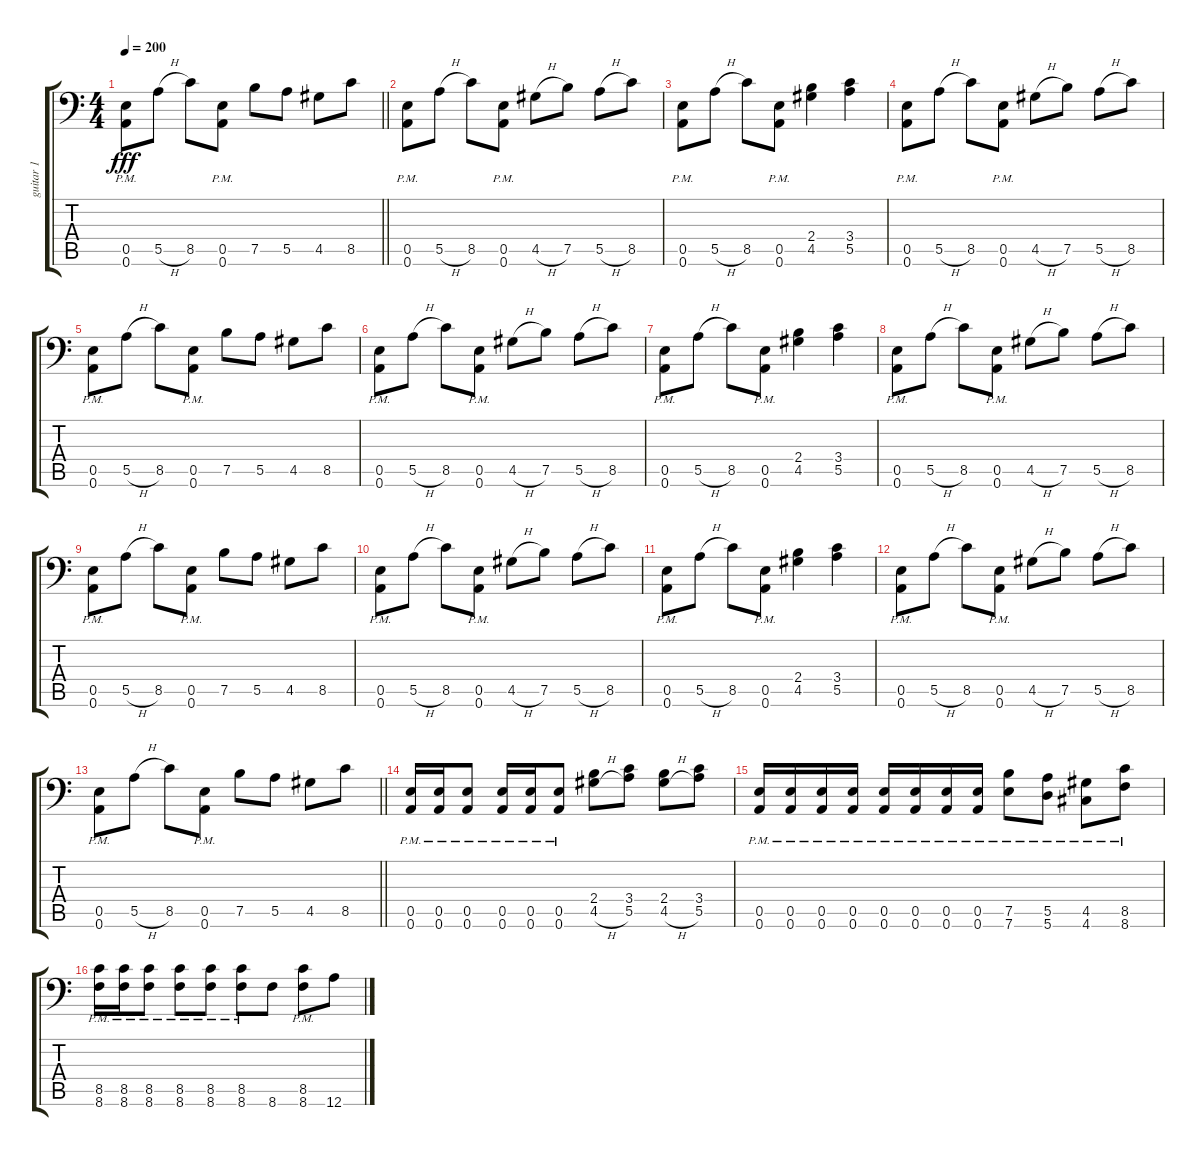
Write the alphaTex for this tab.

\track ("guitar 1" "guitar 1") {instrument distortionguitar}
\staff {score tabs}
\tuning (B3 Gb3 D3 A2 E2 A1) {hide}
\ts (4 4)
\tempo 200
\clef f4
\barLineRight lightlight
\ks c
(0.5{pm} 0.6{pm}).8{dy fff} 5.5{h}.8 8.5.8 (0.5{pm} 0.6{pm}).8 7.5.8 5.5.8 4.5.8 8.5.8 |
(0.5{pm} 0.6{pm}).8 5.5{h}.8 8.5.8 (0.5{pm} 0.6{pm}).8 4.5{h}.8 7.5.8 5.5{h}.8 8.5.8 |
(0.5{pm} 0.6{pm}).8 5.5{h}.8 8.5.8 (0.5{pm} 0.6{pm}).8 (2.4 4.5).4 (3.4 5.5).4 |
(0.5{pm} 0.6{pm}).8 5.5{h}.8 8.5.8 (0.5{pm} 0.6{pm}).8 4.5{h}.8 7.5.8 5.5{h}.8 8.5.8 |
(0.5{pm} 0.6{pm}).8 5.5{h}.8 8.5.8 (0.5{pm} 0.6{pm}).8 7.5.8 5.5.8 4.5.8 8.5.8 |
(0.5{pm} 0.6{pm}).8 5.5{h}.8 8.5.8 (0.5{pm} 0.6{pm}).8 4.5{h}.8 7.5.8 5.5{h}.8 8.5.8 |
(0.5{pm} 0.6{pm}).8 5.5{h}.8 8.5.8 (0.5{pm} 0.6{pm}).8 (2.4 4.5).4 (3.4 5.5).4 |
(0.5{pm} 0.6{pm}).8 5.5{h}.8 8.5.8 (0.5{pm} 0.6{pm}).8 4.5{h}.8 7.5.8 5.5{h}.8 8.5.8 |
(0.5{pm} 0.6{pm}).8 5.5{h}.8 8.5.8 (0.5{pm} 0.6{pm}).8 7.5.8 5.5.8 4.5.8 8.5.8 |
(0.5{pm} 0.6{pm}).8 5.5{h}.8 8.5.8 (0.5{pm} 0.6{pm}).8 4.5{h}.8 7.5.8 5.5{h}.8 8.5.8 |
(0.5{pm} 0.6{pm}).8 5.5{h}.8 8.5.8 (0.5{pm} 0.6{pm}).8 (2.4 4.5).4 (3.4 5.5).4 |
(0.5{pm} 0.6{pm}).8 5.5{h}.8 8.5.8 (0.5{pm} 0.6{pm}).8 4.5{h}.8 7.5.8 5.5{h}.8 8.5.8 |
\barLineRight lightlight
(0.5{pm} 0.6{pm}).8 5.5{h}.8 8.5.8 (0.5{pm} 0.6{pm}).8 7.5.8 5.5.8 4.5.8 8.5.8 |
(0.5{pm} 0.6{pm}).16 (0.5{pm} 0.6{pm}).16 (0.5{pm} 0.6{pm}).8 (0.5{pm} 0.6{pm}).16 (0.5{pm} 0.6{pm}).16 (0.5{pm} 0.6{pm}).8 (2.4 4.5{h}).8 (3.4 5.5).8 (2.4 4.5{h}).8 (3.4 5.5).8 |
(0.5{pm} 0.6{pm}).16 (0.5{pm} 0.6{pm}).16 (0.5{pm} 0.6{pm}).16 (0.5{pm} 0.6{pm}).16 (0.5{pm} 0.6{pm}).16 (0.5{pm} 0.6{pm}).16 (0.5{pm} 0.6{pm}).16 (0.5{pm} 0.6{pm}).16 (7.5{pm} 7.6{pm}).8 (5.5{pm} 5.6{pm}).8 (4.5{pm} 4.6{pm}).8 (8.5{pm} 8.6{pm}).8 |
(8.5{pm} 8.6{pm}).16 (8.5{pm} 8.6{pm}).16 (8.5{pm} 8.6{pm}).8 (8.5{pm} 8.6{pm}).8 (8.5{pm} 8.6{pm}).8 (8.5{pm} 8.6{pm}).8 8.6.8 (8.5{pm} 8.6{pm}).8 12.6.8
